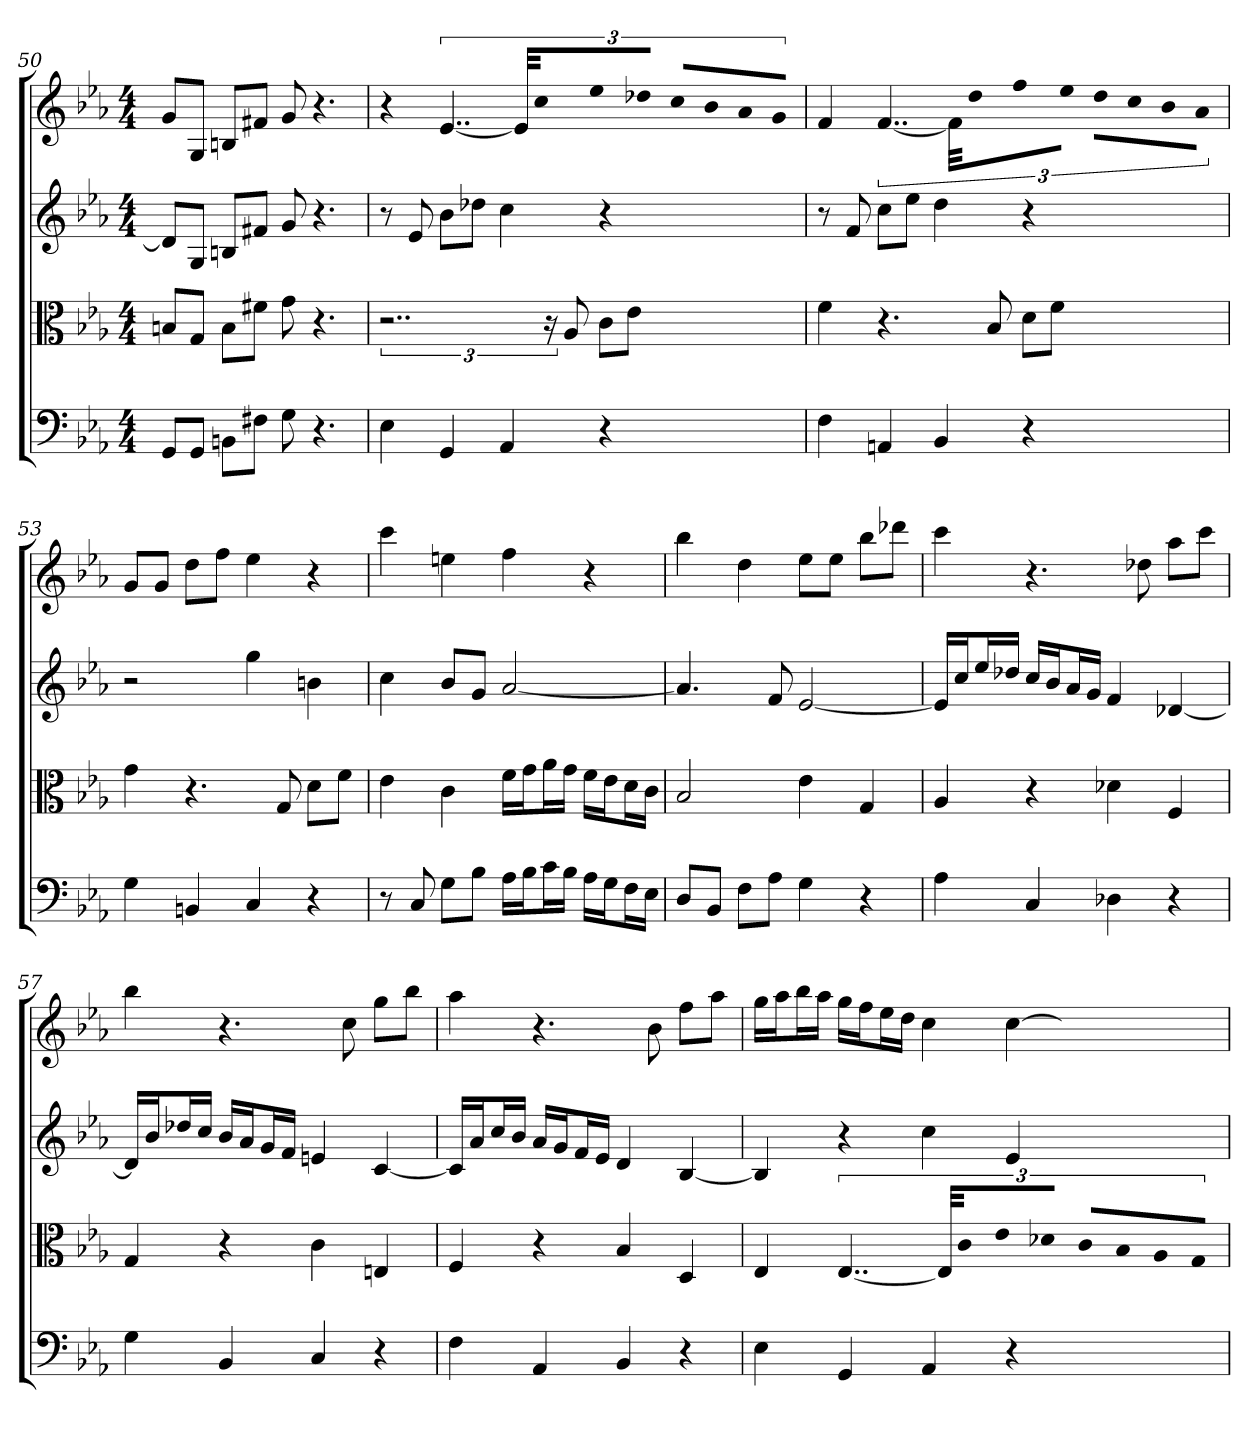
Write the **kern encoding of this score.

**kern	**kern	**kern	**kern
*part4	*part3	*part2	*part1
*staff4	*staff3	*staff2	*staff1
*clefF4	*clefC3	*	*
*k[b-e-a-]	*k[b-e-a-]	*k[b-e-a-]	*k[b-e-a-]
*E-:	*E-:	*E-:	*E-:
*M4/4	*M4/4	*M4/4	*M4/4
=50	=50	=50	=50
8GG/L	8Bn/L	8dL]	8gL
8GG/J	8G/J	8GJ	8GJ
8BBn\L	8B\L	8BnL	8BnL
8F#X\J	8f#X\J	8f#XJ	8f#XJ
8G	8g	8g	8g
4.r	4.r	4.r	4.r
=51	=51	=51	=51
4E-	3..r	8r	4r
.	.	8e-	.
4GG	.	8b-L	[6..e-
.	.	8dd-XJ	.
4AA-	.	4cc	.
.	.	.	48e-KLL]
.	.	.	16ccJ
.	24r	.	.
.	8A-	.	16ee-L
.	.	.	16dd-XJJ
4r	8c\L	4r	16ccLL
.	.	.	16b-J
.	8e-\J	.	16a-L
.	.	.	16gJJ
=52	=52	=52	=52
4F	4f	8r	4f
.	.	8f	.
4AAn	4.r	8ccL	[6..f
.	.	8ee-J	.
4BB-	.	4dd	.
.	.	.	48fKLL]
.	.	.	16ddJ
.	8B-	.	16ffL
.	.	.	16ee-JJ
4r	8d\L	4r	16ddLL
.	.	.	16ccJ
.	8f\J	.	16b-L
.	.	.	16a-JJ
=53	=53	=53	=53
4G	4g	2r	8gL
.	.	.	8gJ
4BBn	4.r	.	8ddL
.	.	.	8ffJ
4C	.	4gg	4ee-
.	8G	.	.
4r	8d\L	4bn	4r
.	8f\J	.	.
=54	=54	=54	=54
8r	4e-	4cc	4ccc
8C	.	.	.
8G\L	4c	8b-L	4een
8B-\J	.	8gJ	.
16A-\LL	16f\LL	[2a-	4ff
16B-\J	16g\J	.	.
16c\L	16a-\L	.	.
16B-\JJ	16g\JJ	.	.
16A-\LL	16f\LL	.	4r
16G\J	16e-\J	.	.
16F\L	16d\L	.	.
16E-\JJ	16c\JJ	.	.
=55	=55	=55	=55
8D/L	2B-	4.a-]	4bb-
8BB-/J	.	.	.
8F\L	.	.	4dd
8A-\J	.	8f	.
4G	4e-	[2e-	8ee-L
.	.	.	8ee-J
4r	4G	.	8bb-L
.	.	.	8ddd-XJ
=56	=56	=56	=56
4A-	4A-	16e-LL]	4ccc
.	.	16ccJ	.
.	.	16ee-L	.
.	.	16dd-XJJ	.
4C	4r	16ccLL	4.r
.	.	16b-J	.
.	.	16a-L	.
.	.	16gJJ	.
4D-X	4d-X	4f	.
.	.	.	8dd-X
4r	4F	[4d-X	8aa-L
.	.	.	8cccJ
=57	=57	=57	=57
4G	4G	16d-LL]	4bb-
.	.	16b-J	.
.	.	16dd-XL	.
.	.	16ccJJ	.
4BB-	4r	16b-LL	4.r
.	.	16a-J	.
.	.	16gL	.
.	.	16fJJ	.
4C	4c	4en	.
.	.	.	8cc
4r	4En	[4c	8ggL
.	.	.	8bb-J
=58	=58	=58	=58
4F	4F	16cLL]	4aa-
.	.	16a-J	.
.	.	16ccL	.
.	.	16b-JJ	.
4AA-	4r	16a-LL	4.r
.	.	16gJ	.
.	.	16fL	.
.	.	16e-JJ	.
4BB-	4B-	4d	.
.	.	.	8b-
4r	4D	[4B-	8ffL
.	.	.	8aa-J
=59	=59	=59	=59
4E-	4E-	4B-]	16ggLL
.	.	.	16aa-J
.	.	.	16bb-L
.	.	.	16aa-JJ
4GG	[6..E-	4r	16ggLL
.	.	.	16ffJ
.	.	.	16ee-L
.	.	.	16ddJJ
4AA-	.	4cc	4cc
.	48E-/KLL]	.	.
.	16c/J	.	.
.	16e-/L	.	.
.	16d-X/JJ	.	.
4r	16c/LL	4e-	[4cc
.	16B-/J	.	.
.	16A-/L	.	.
.	16G/JJ	.	.
=	=	=	=
*-	*-	*-	*-
